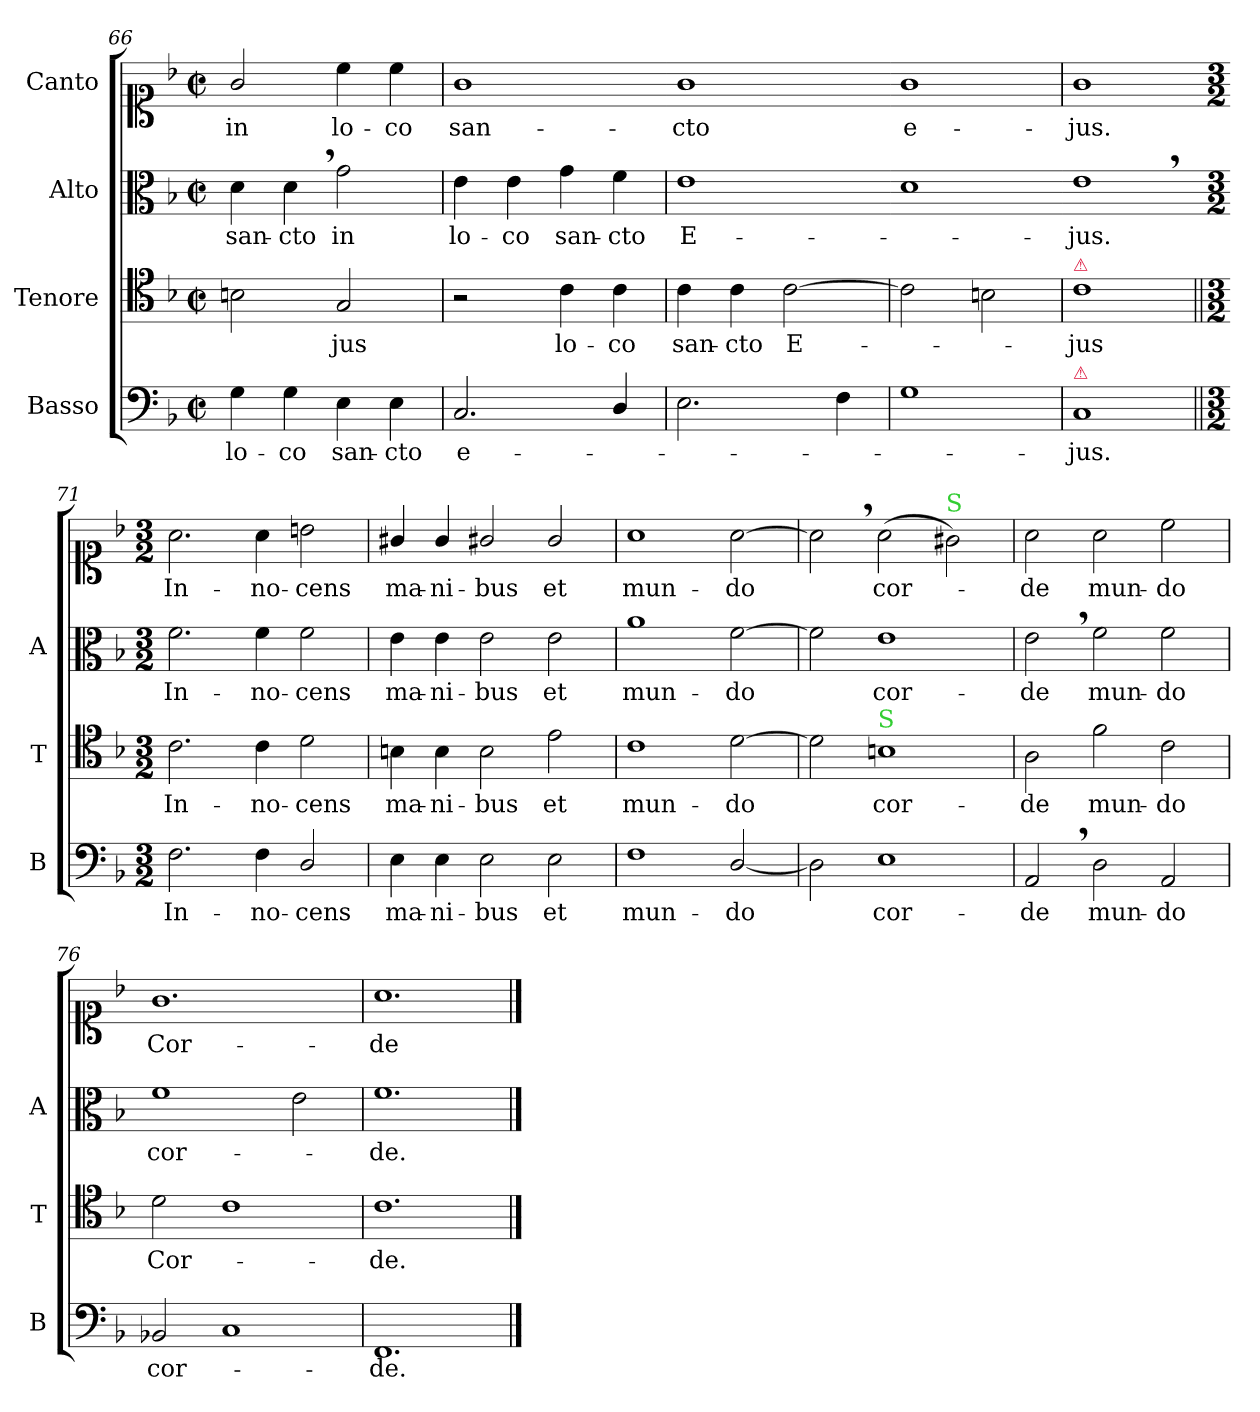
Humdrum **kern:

**kern	**text	**kern	**text	**kern	**text	**kern	**text
*part4	*part4	*part3	*part3	*part2	*part2	*part1	*part1
*staff4	*staff4	*staff3	*staff3	*staff2	*staff2	*staff1	*staff1
*I"Basso	*	*I"Tenore	*	*I"Alto	*	*I"Canto	*
*I'B	*	*I'T	*	*I'A	*	*	*
*clefF4	*	*clefC4	*	*clefC3	*	*clefC1	*
*k[b-]	*	*k[b-]	*	*k[b-]	*	*k[b-]	*
*M2/2	*	*M2/2	*	*M2/2	*	*M2/2	*
*met(c|)	*	*met(c|)	*	*met(c|)	*	*met(c|)	*
=66	=66	=66	=66	=66	=66	=66	=66
!	!LO:LY:i	!	!	!	!	!	!
4G\	lo-	2Bn\	.	4d\	san-	2g/	in
!	!LO:LY:i	!	!	!	!	!	!
4G\	-co	.	.	4d,\	-cto	.	.
!	!LO:LY:i	!	!	!	!	!	!
4E\	san-	2G/	-jus	2g\	in	4cc\	lo-
!	!LO:LY:i	!	!	!	!	!	!
4E\	-cto	.	.	.	.	4cc\	-co
=67	=67	=67	=67	=67	=67	=67	=67
2.C/	e-	2r	.	4e\	lo-	1g\	san-
.	.	.	.	4e\	-co	.	.
.	.	4c\	lo-	4g\	san-	.	.
4D/	.	4c\	-co	4f\	-cto	.	.
=68	=68-	=68	=68-	=68	=68-	=68-	=68-
2.E\	.	4c\	san-	1e\	E-	1g\	-cto
.	.	4c\	-cto	.	.	.	.
.	.	[2c\	E-	.	.	.	.
4F\	.	.	.	.	.	.	.
=69	=69-	=69	=69-	=69-	=69-	=69-	=69-
1G\	.	2c\]	.	1d\	.	1g\	-e-
.	.	2Bn\	.	.	.	.	.
=70	=70	=70	=70	=70-	=70	=70	=70
!	!	!LO:TX:a:color=crimson:t=⚠	!	!	!	!	!
!LO:TX:a:color=crimson:t=⚠	!	!	!	!	!	!	!
1C/	-jus.	1c\	-jus	1e,\	-jus.	1g\	-jus.
=71||	=71-	=71||	=71-	=71-	=71-	=71-	=71-
*M3/2	*	*M3/2	*	*M3/2	*	*M3/2	*
2.F\	In-	2.c\	In-	2.f\	In-	2.a\	In-
4F\	-no-	4c\	-no-	4f\	-no-	4a\	-no-
2D/	-cens	2d\	-cens	2f\	-cens	2bn\	-cens
=72	=72	=72	=72	=72	=72	=72	=72
4E\	ma-	4Bn\	ma-	4e\	ma-	4g#X/	ma-
4E\	-ni-	4B\	-ni-	4e\	-ni-	4g#/	-ni-
2E\	-bus	2B\	-bus	2e\	-bus	2g#X/	-bus
2E\	et	2e\	et	2e\	et	2g#/	et
=73	=73	=73	=73	=73	=73	=73	=73
1F\	mun-	1c\	mun-	1a\	mun-	1a\	mun-
[2D/	-do	[2d\	-do	[2f\	-do	[2a\	-do
=74	=74	=74	=74	=74	=74	=74	=74
2D\]	.	2d\]	.	2f\]	.	2a,\]	.
!	!	!LO:TX:a:color=limegreen:t=S	!	!	!	!	!
1E\	cor-	1Bn\	cor-	1e\	cor-	(2a\	cor-
!	!	!	!	!	!	!LO:TX:a:color=limegreen:t=S	!
.	.	.	.	.	.	2g#X\)	.
=75	=75	=75	=75	=75	=75	=75	=75
2AA,/	-de	2A\	-de	2e,\	-de	2a\	-de
2D\	mun-	2f\	mun-	2f\	mun-	2a\	mun-
2AA/	-do	2c\	-do	2f\	-do	2cc\	-do
=76	=76	=76	=76	=76	=76	=76	=76
2BB-X/	cor-	2d\	Cor-	1f\	cor-	1.g\	Cor-
1C/	.	1c\	.	.	.	.	.
.	.	.	.	2e\	.	.	.
=77	=77	=77	=77	=77	=77	=77	=77
1.FF/	-de.	1.c\	-de.	1.f\	-de.	1.a\	-de
==	==	==	==	==	==	==	==
*-	*-	*-	*-	*-	*-	*-	*-
